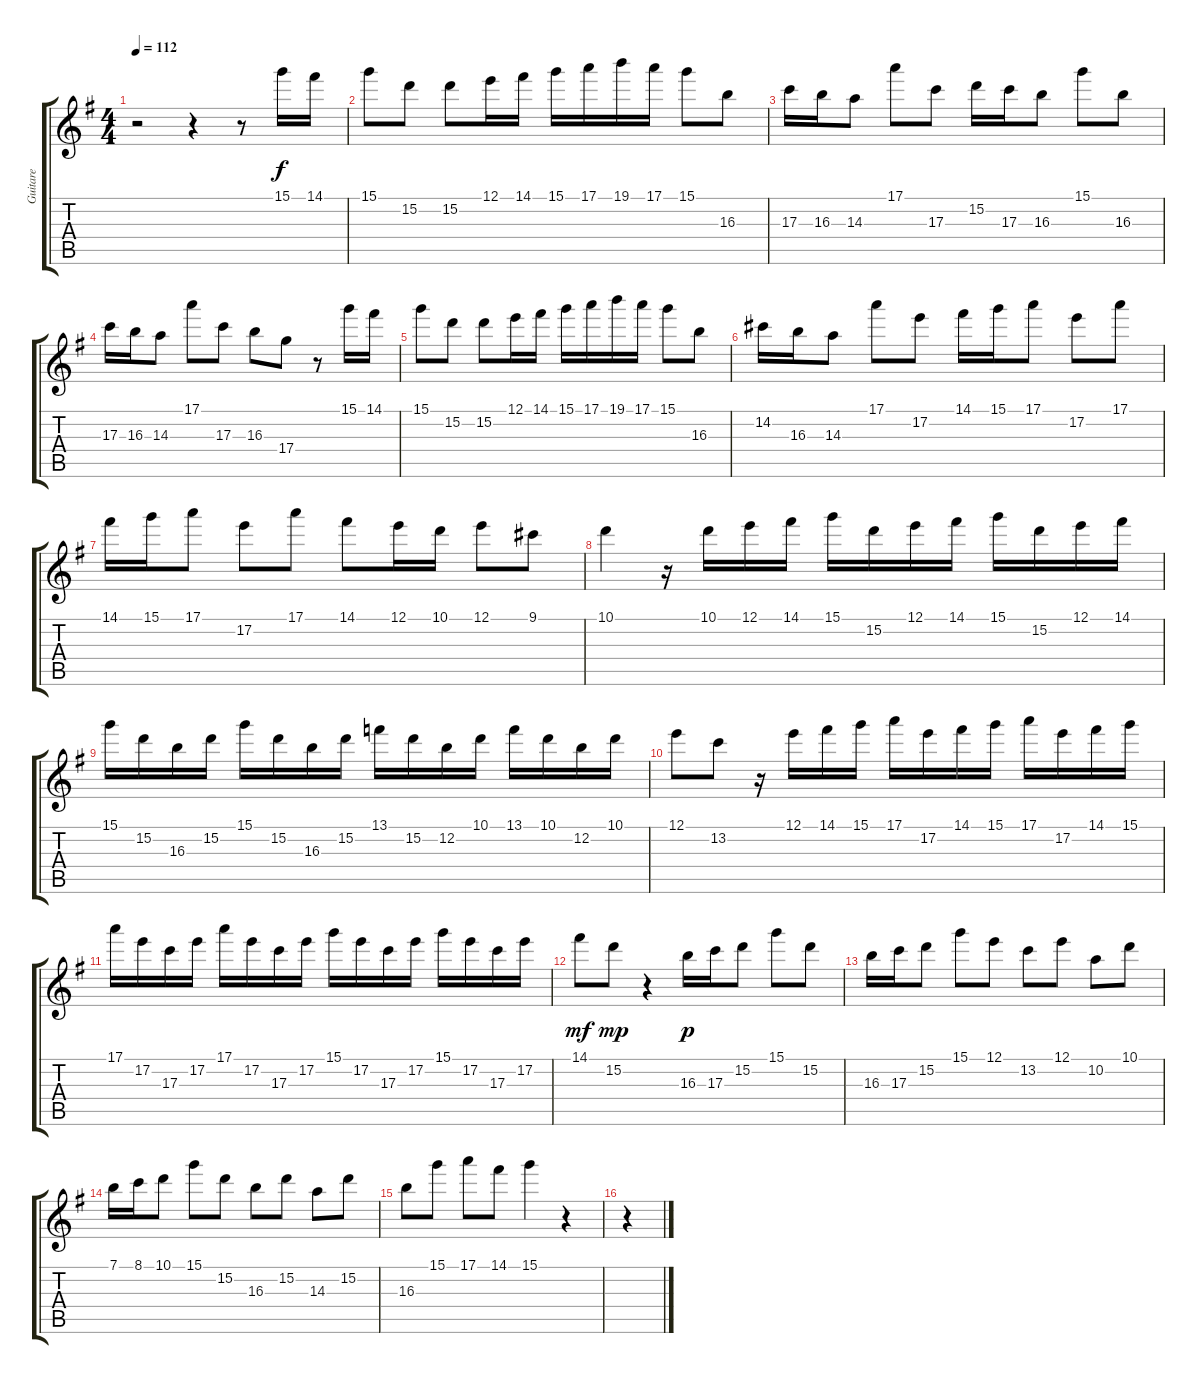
\track ("Guitare" "Guitare") {instrument banjo}
\staff {score tabs}
\tuning (E4 B3 G3 D3 A2 E2) {hide}
\displaytranspose 12
\ts (4 4)
\tempo 112
\clef g2
\ks g
r.2{dy f instrument banjo} r.4 r.8 15.1.16 14.1.16 |
15.1.8 15.2.8 15.2.8 12.1.16 14.1.16 15.1.16 17.1.16 19.1.16 17.1.16 15.1.8 16.3.8 |
17.3.16 16.3.16 14.3.8 17.1.8 17.3.8 15.2.16 17.3.16 16.3.8 15.1.8 16.3.8 |
17.3.16 16.3.16 14.3.8 17.1.8 17.3.8 16.3.8 17.4.8 r.8 15.1.16 14.1.16 |
15.1.8 15.2.8 15.2.8 12.1.16 14.1.16 15.1.16 17.1.16 19.1.16 17.1.16 15.1.8 16.3.8 |
14.2.16 16.3.16 14.3.8 17.1.8 17.2.8 14.1.16 15.1.16 17.1.8 17.2.8 17.1.8 |
14.1.16 15.1.16 17.1.8 17.2.8 17.1.8 14.1.8 12.1.16 10.1.16 12.1.8 9.1.8 |
10.1.4 r.16 10.1.16 12.1.16 14.1.16 15.1.16 15.2.16 12.1.16 14.1.16 15.1.16 15.2.16 12.1.16 14.1.16 |
15.1.16 15.2.16 16.3.16 15.2.16 15.1.16 15.2.16 16.3.16 15.2.16 13.1.16 15.2.16 12.2.16 10.1.16 13.1.16 10.1.16 12.2.16 10.1.16 |
12.1.8 13.2.8 r.16 12.1.16 14.1.16 15.1.16 17.1.16 17.2.16 14.1.16 15.1.16 17.1.16 17.2.16 14.1.16 15.1.16 |
17.1.16 17.2.16 17.3.16 17.2.16 17.1.16 17.2.16 17.3.16 17.2.16 15.1.16 17.2.16 17.3.16 17.2.16 15.1.16 17.2.16 17.3.16 17.2.16 |
14.1.8{dy mf} 15.2.8{dy mp} r.4 16.3.16{dy p} 17.3.16 15.2.8 15.1.8 15.2.8 |
16.3.16 17.3.16 15.2.8 15.1.8 12.1.8 13.2.8 12.1.8 10.2.8 10.1.8 |
7.1.16 8.1.16 10.1.8 15.1.8 15.2.8 16.3.8 15.2.8 14.3.8 15.2.8 |
16.3.8 15.1.8 17.1.8 14.1.8 15.1.4 r.4 |
r.4
